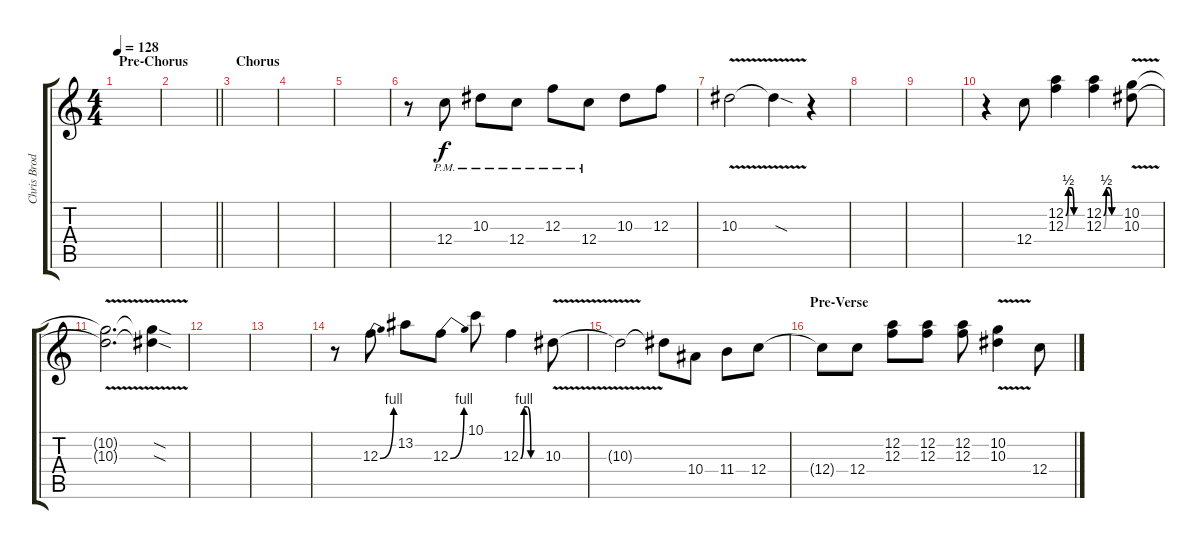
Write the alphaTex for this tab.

\track ("Chris Broderick" "Chris Brod") {instrument overdrivenguitar}
\staff {score tabs}
\tuning (D4 A3 F3 C3 G2 D2) {hide}
\ts (4 4)
\section ("" "Pre-Chorus")
\tempo 128
\clef g2
\ks c
|
\barLineRight lightlight
|
\section ("" "Chorus")
|
|
|
r.8 12.4{pm}.8 10.3{pm}.8 12.4{pm}.8 12.3{pm}.8 12.4{pm}.8 10.3.8 12.3.8 |
10.3{v}.2 10.3{v sod t}.4 r.4 |
|
|
r.4 12.4.8 (12.2{be (custom 0 0 10 2 20 2 30 0 60 0)} 12.3{be (custom 0 0 10 2 20 2 30 0 60 0)}).4 (12.2{be (custom 0 0 10 2 20 2 30 0 60 0)} 12.3{be (custom 0 0 10 2 20 2 30 0 60 0)}).4 (10.2{v} 10.3{v}).8 |
(10.2{t} 10.3{t}).2{d} (10.2{v sod t} 10.3{v sod t}).4 |
|
|
r.8 12.3{be (bend 0 0 60 4)}.8 13.2.8 12.3{be (bend 0 0 60 4)}.8 10.1.8 12.3{be (custom 0 0 10 4 20 4 30 0 60 0)}.4 10.3{v}.8 |
10.3{t}.2 10.3{t}.8 10.4.8 11.4.8 12.4.8 |
\section ("" "Pre-Verse")
12.4{t}.8 12.4.8 (12.2 12.3).8 (12.2 12.3).8 (12.2 12.3).8 (10.2{v} 10.3{v}).4 12.4.8
